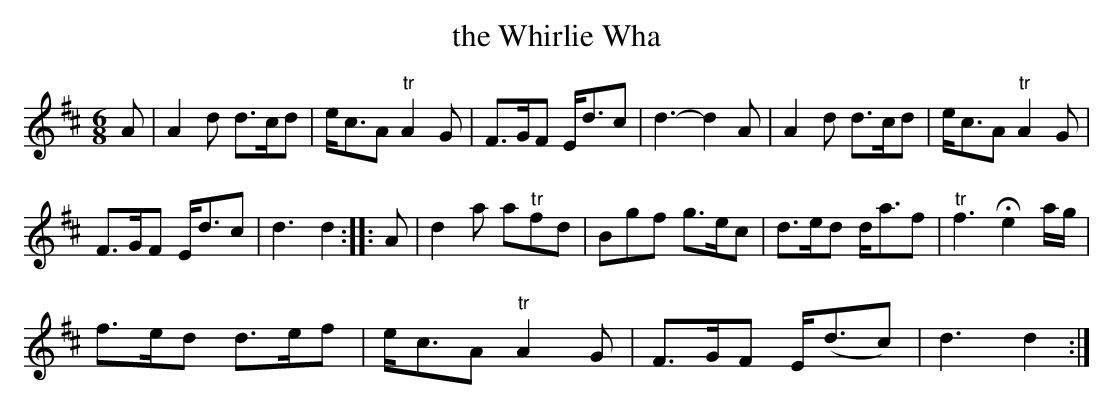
X:1
T:the Whirlie Wha
M:6/8
K:D major
A|\
A2d d>cd| e<cA "tr"A2G| \
F>GF E<dc| d3-d2A|\
A2d d>cd| e<cA "tr"A2G|
F>GF E<dc| d3 d2:: \
A|\
d2a a"tr"fd| Bgf g>ec| d>ed d<af| "tr"f3 He2a/g/|
f>ed d>ef| e<cA "tr"A2G| F>GF E<(dc)| d3 d2:|
